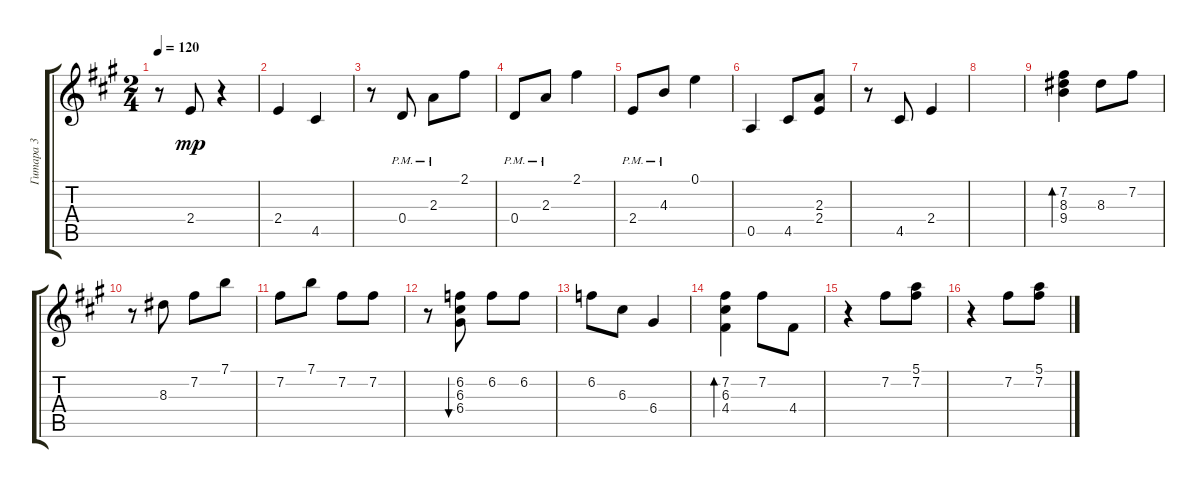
\track ("Гитара 3" "Гитара 3") {instrument acousticguitarsteel}
\staff {score tabs}
\tuning (E4 B3 G3 D3 A2 E2) {hide}
\ts (2 4)
\tempo 120
\clef g2
\ks f#minor
r.8{dy mp} 2.4.8 r.4 |
2.4.4 4.5.4 |
r.8 0.4{pm}.8 2.3{pm}.8 2.1.8 |
0.4{pm}.8 2.3{pm}.8 2.1.4 |
2.4{pm}.8 4.3{pm}.8 0.1.4 |
0.5.4 4.5.8 (2.3 2.4).8 |
r.8 4.5.8 2.4.4 |
|
(7.2 8.3 9.4).4{bd 120} 8.3.8 7.2.8 |
r.8 8.3.8 7.2.8 7.1.8 |
7.2.8 7.1.8 7.2.8 7.2.8 |
r.8 (6.2 6.3 6.4).8{bu 60} 6.2.8 6.2.8 |
6.2.8 6.3.8 6.4.4 |
(7.2 6.3 4.4).4{bd 120} 7.2.8 4.4.8 |
r.4 7.2.8 (5.1 7.2).8 |
r.4 7.2.8 (5.1 7.2).8
